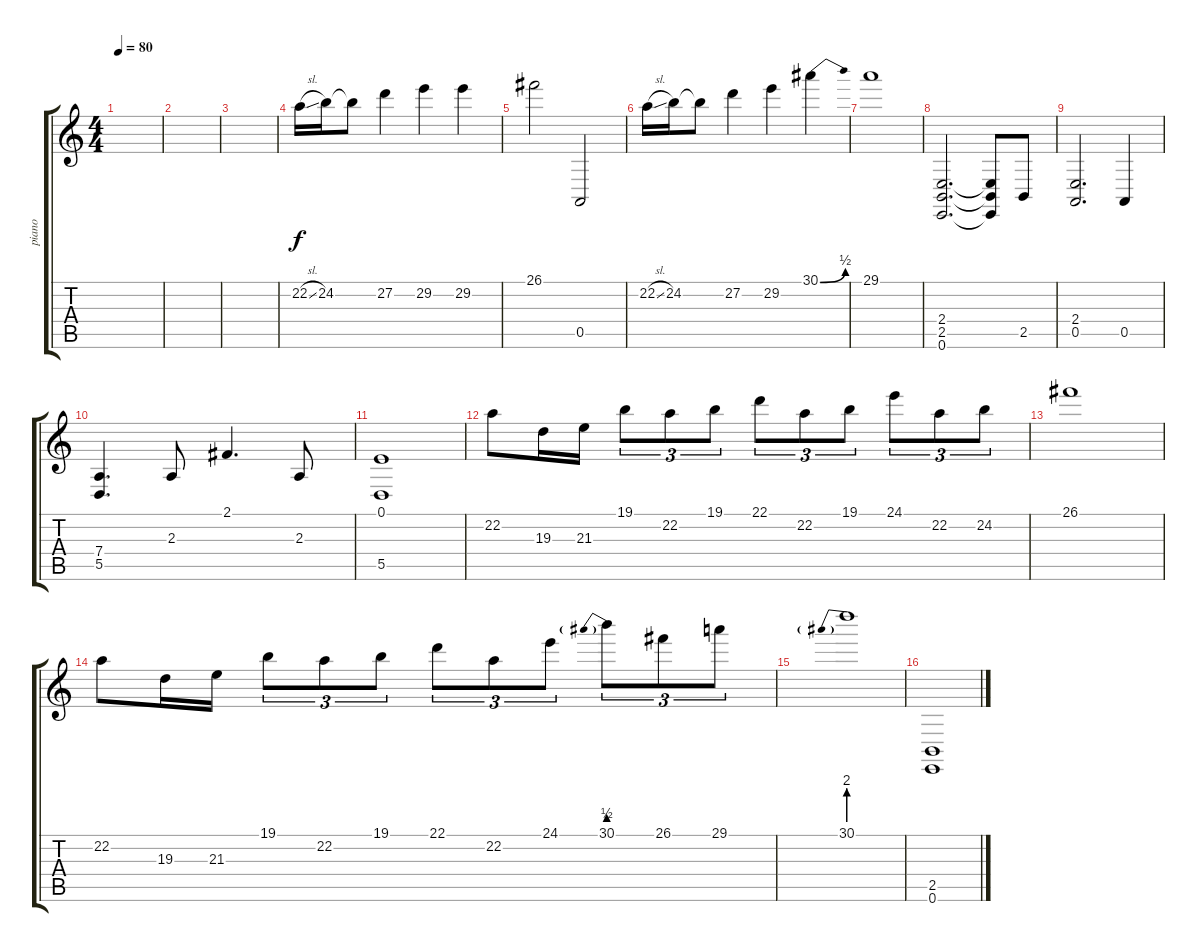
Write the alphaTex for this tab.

\track ("piano" "piano") {instrument acousticgrandpiano}
\staff {score tabs}
\tuning (E4 B3 G3 D3 A2 E2) {hide}
\ts (4 4)
\tempo 80
\clef g2
\ks c
|
|
|
22.2{sl}.16{volume 15} 24.2.16 24.2{t}.8 27.2.4 29.2.4 29.2.4 |
26.1.2{txt ""} 0.5.2{volume 12} |
22.2{sl}.16{volume 15} 24.2.16 24.2{t}.8 27.2.4 29.2.4 30.1{be (bend 0 0 60 2)}.4 |
29.1.1 |
(2.4 2.5 0.6).2{d} (2.4{t} 2.5{t} 0.6{t}).8 2.5.8 |
(2.4 0.5).2{d} 0.5.4 |
(7.4 5.5).4{d} 2.3.8 2.1.4{d} 2.3.8 |
(0.1 5.5).1 |
22.2.8 19.3.16 21.3.16 19.1.8{tu (3 2)} 22.2.8{tu (3 2)} 19.1.8{tu (3 2)} 22.1.8{tu (3 2)} 22.2.8{tu (3 2)} 19.1.8{tu (3 2)} 24.1.8{tu (3 2)} 22.2.8{tu (3 2)} 24.2.8{tu (3 2)} |
26.1.1 |
22.2.8 19.3.16 21.3.16 19.1.8{tu (3 2)} 22.2.8{tu (3 2)} 19.1.8{tu (3 2)} 22.1.8{tu (3 2)} 22.2.8{tu (3 2)} 24.1.8{tu (3 2)} 30.1{be (prebend 0 2 60 2)}.8{tu (3 2)} 26.1.8{tu (3 2)} 29.1.8{tu (3 2)} |
30.1{be (prebend 0 8 60 8)}.1 |
(2.5 0.6).1
